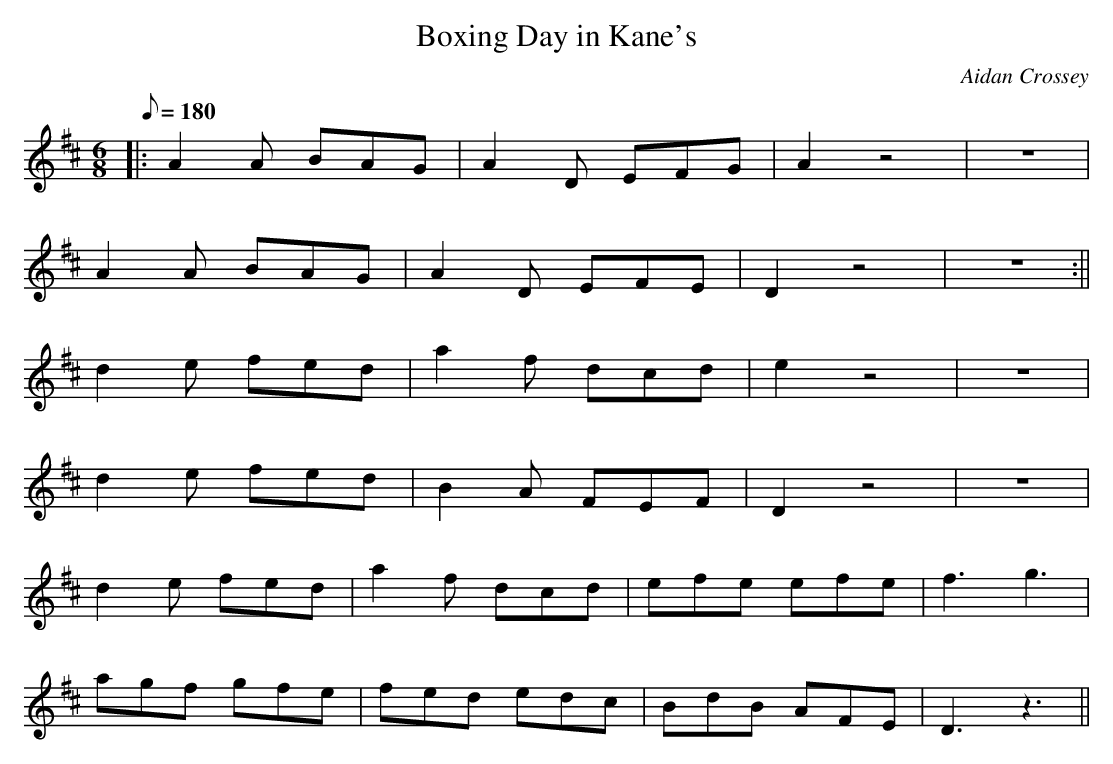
X:1
T:Boxing Day in Kane's
M:6/8
L:1/8
Q:180
C:Aidan Crossey
K:D
|:A2A BAG|A2D EFG| A2z4|z6|
A2A BAG|A2D EFE|D2z4|z6 :||
d2e fed|a2f dcd|e2z4|z6|
d2e fed|B2A FEF|D2z4|z6|
d2e fed|a2f dcd|efe efe|f3 g3|
agf gfe|fed edc|BdB AFE|D3 z3||
